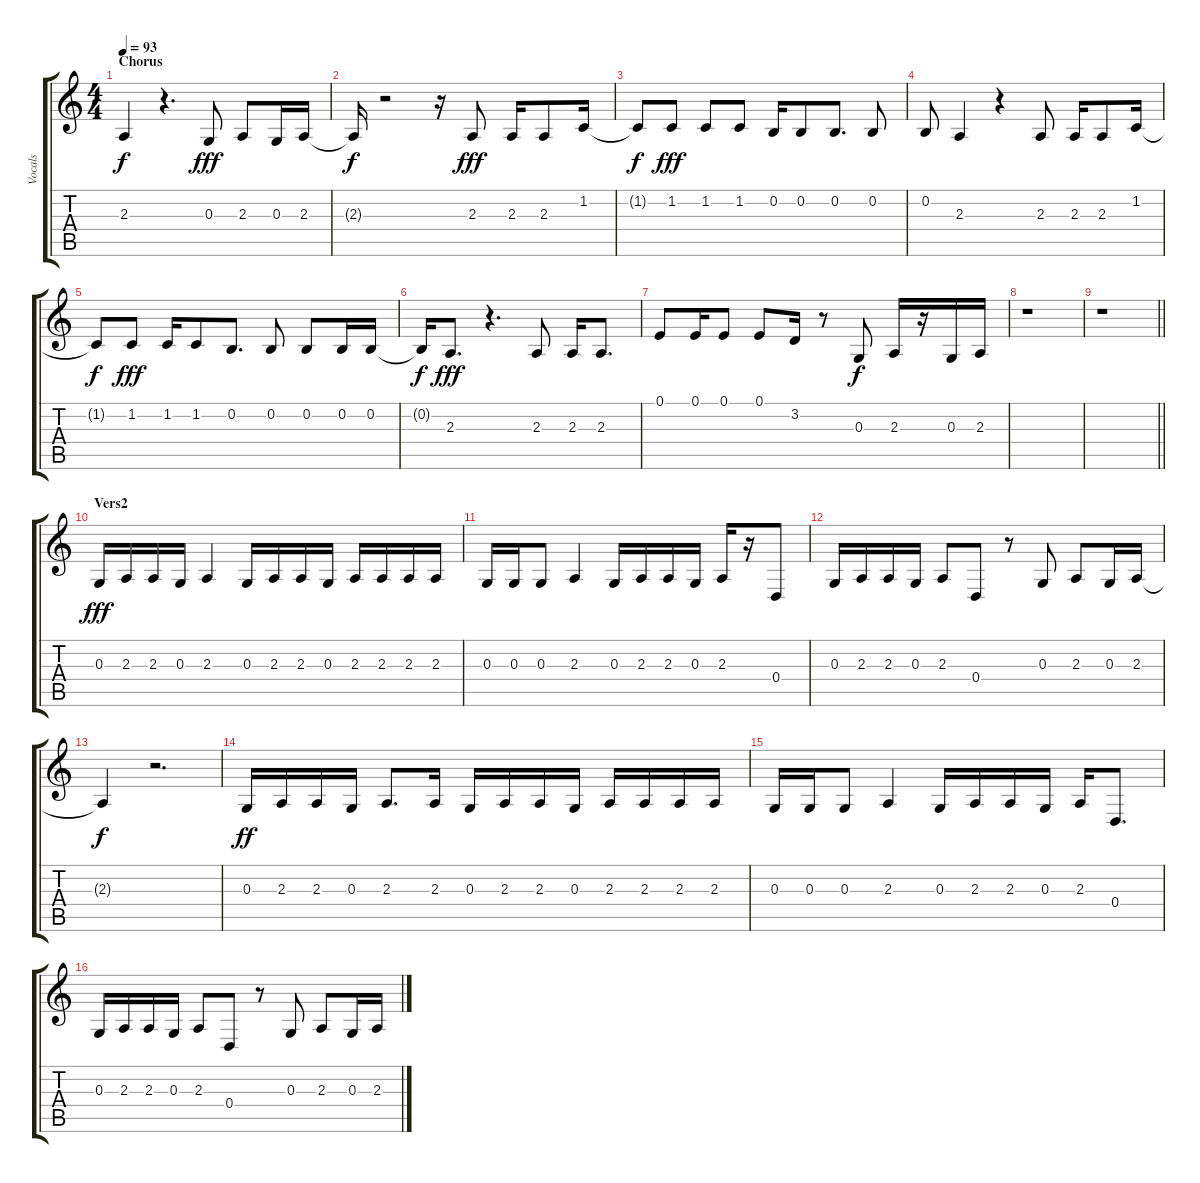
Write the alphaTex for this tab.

\track ("Vocals" "Vocals") {instrument baritonesax}
\staff {score tabs}
\tuning (E4 B3 G3 D3 A2 D2) {hide}
\ts (4 4)
\section ("" "Chorus")
\tempo 93
\clef g2
\ks c
2.3{t}.4{dy f} r.4{d} 0.3.8{dy fff} 2.3.8 0.3.16 2.3.16 |
2.3{t}.16{dy f} r.2 r.16 2.3.8{dy fff} 2.3.16 2.3.8 1.2.16 |
1.2{t}.8{dy f} 1.2.8{dy fff} 1.2.8 1.2.8 0.2.16 0.2.8 0.2.8{d} 0.2.8 |
0.2.8 2.3.4 r.4 2.3.8 2.3.16 2.3.8 1.2.16 |
1.2{t}.8{dy f} 1.2.8{dy fff} 1.2.16 1.2.8 0.2.8{d} 0.2.8 0.2.8 0.2.16 0.2.16 |
0.2{t}.16{dy f} 2.3.8{d dy fff} r.4{d} 2.3.8 2.3.16 2.3.8{d} |
0.1.8 0.1.16 0.1.8 0.1.8 3.2.16 r.8 0.3.8{dy f} 2.3.16 r.16 0.3.16 2.3.16 |
r.1 |
\barLineRight lightlight
r.1 |
\section ("" "Vers2")
0.3.16{dy fff} 2.3.16 2.3.16 0.3.16 2.3.4 0.3.16 2.3.16 2.3.16 0.3.16 2.3.16 2.3.16 2.3.16 2.3.16 |
0.3.16 0.3.16 0.3.8 2.3.4 0.3.16 2.3.16 2.3.16 0.3.16 2.3.16 r.16 0.4.8 |
0.3.16 2.3.16 2.3.16 0.3.16 2.3.8 0.4.8 r.8 0.3.8 2.3.8 0.3.16 2.3.16 |
2.3{t}.4{dy f} r.2{d} |
0.3.16{dy ff} 2.3.16 2.3.16 0.3.16 2.3.8{d} 2.3.16 0.3.16 2.3.16 2.3.16 0.3.16 2.3.16 2.3.16 2.3.16 2.3.16 |
0.3.16 0.3.16 0.3.8 2.3.4 0.3.16 2.3.16 2.3.16 0.3.16 2.3.16 0.4.8{d} |
0.3.16 2.3.16 2.3.16 0.3.16 2.3.8 0.4.8 r.8 0.3.8 2.3.8 0.3.16 2.3.16
